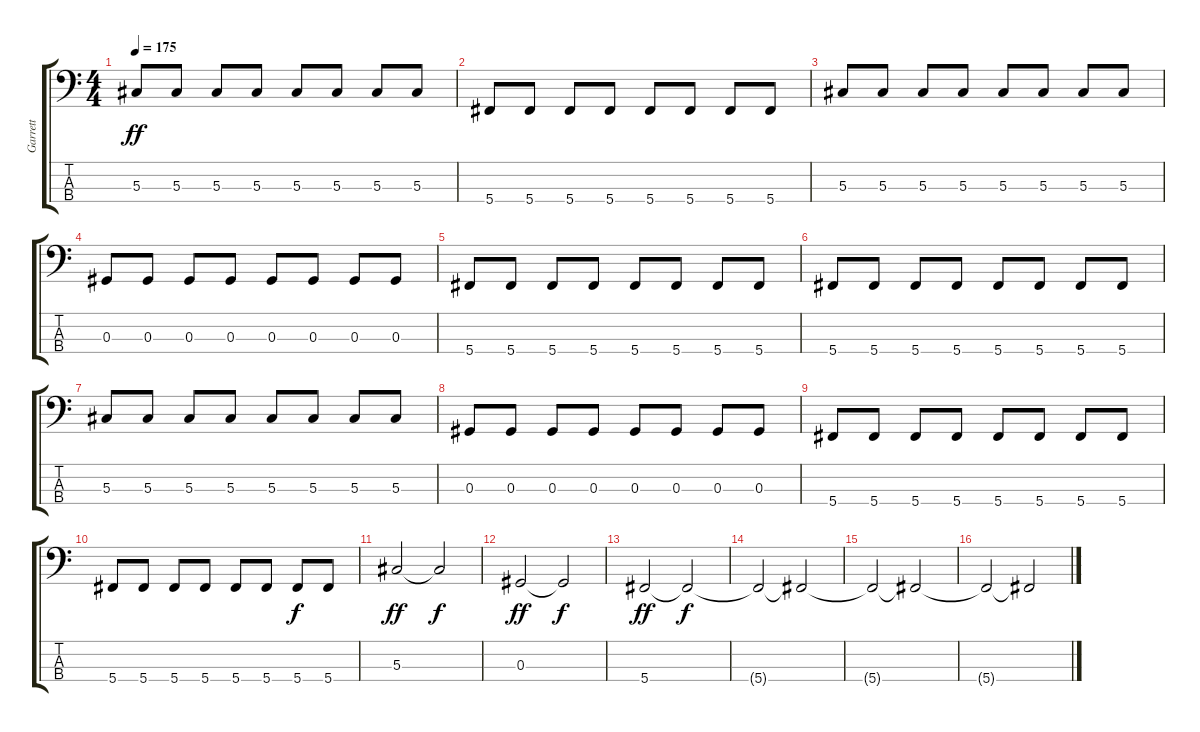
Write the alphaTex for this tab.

\track ("Garrett" "Garrett") {instrument electricbassfinger}
\staff {score tabs}
\tuning (Gb2 Db2 Ab1 Db1) {hide}
\ts (4 4)
\tempo 175
\clef f4
\ks c
5.3.8{dy ff} 5.3.8 5.3.8 5.3.8 5.3.8 5.3.8 5.3.8 5.3.8 |
5.4.8 5.4.8 5.4.8 5.4.8 5.4.8 5.4.8 5.4.8 5.4.8 |
5.3.8 5.3.8 5.3.8 5.3.8 5.3.8 5.3.8 5.3.8 5.3.8 |
0.3.8 0.3.8 0.3.8 0.3.8 0.3.8 0.3.8 0.3.8 0.3.8 |
5.4.8 5.4.8 5.4.8 5.4.8 5.4.8 5.4.8 5.4.8 5.4.8 |
5.4.8 5.4.8 5.4.8 5.4.8 5.4.8 5.4.8 5.4.8 5.4.8 |
5.3.8 5.3.8 5.3.8 5.3.8 5.3.8 5.3.8 5.3.8 5.3.8 |
0.3.8 0.3.8 0.3.8 0.3.8 0.3.8 0.3.8 0.3.8 0.3.8 |
5.4.8 5.4.8 5.4.8 5.4.8 5.4.8 5.4.8 5.4.8 5.4.8 |
5.4.8 5.4.8 5.4.8 5.4.8 5.4.8 5.4.8 5.4.8{dy f} 5.4.8 |
5.3.2{dy ff} 5.3{t}.2{dy f} |
0.3.2{dy ff} 0.3{t}.2{dy f} |
5.4.2{dy ff volume 12} 5.4{t}.2{dy f volume 11} |
5.4{t}.2{volume 10} 5.4{t}.2{volume 9} |
5.4{t}.2{volume 8} 5.4{t}.2{volume 7} |
5.4{t}.2{volume 6} 5.4{t}.2
